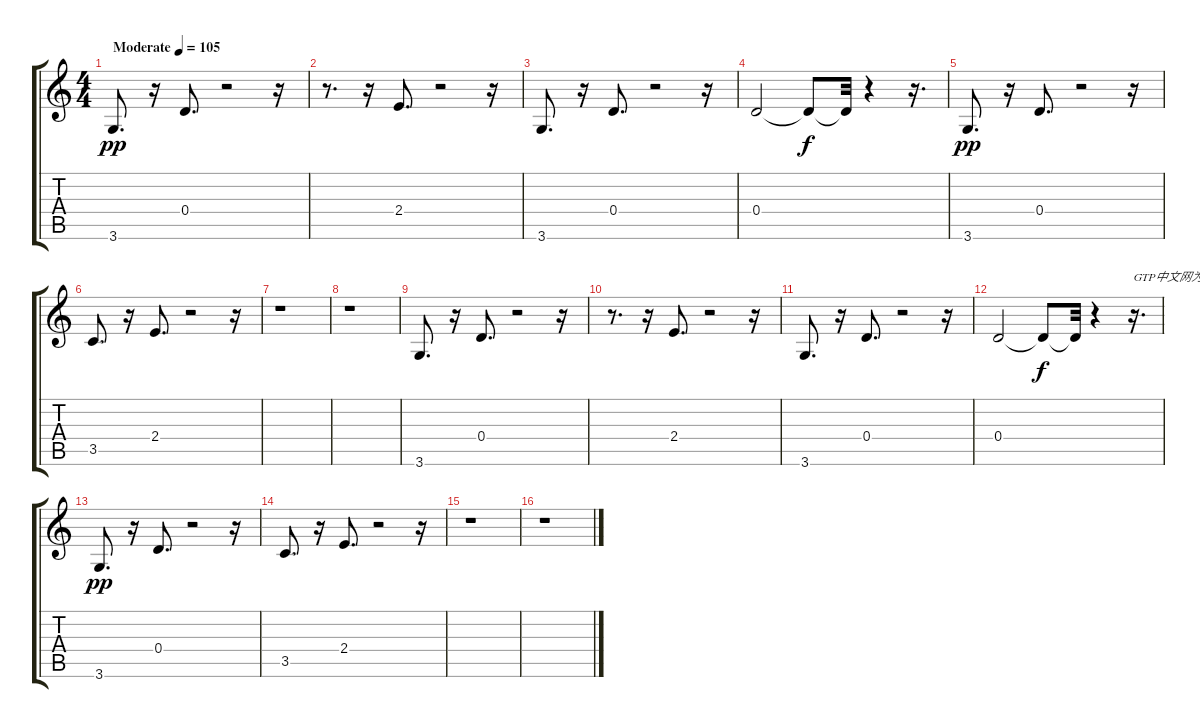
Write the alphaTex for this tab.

\track "" {instrument acousticguitarsteel}
\staff {score tabs}
\tuning (E4 B3 G3 D3 A2 E2) {hide}
\ts (4 4)
\tempo (105 "Moderate")
\clef g2
\ks c
3.6.8{d dy pp instrument acousticguitarsteel} r.16 0.4.8{d} r.2 r.16 |
r.8{d} r.16 2.4.8{d} r.2 r.16 |
3.6.8{d} r.16 0.4.8{d} r.2 r.16 |
0.4.2 0.4{t}.8{dy f} 0.4{t}.32 r.4 r.16{d} |
3.6.8{d dy pp} r.16 0.4.8{d} r.2 r.16 |
3.5.8{d} r.16 2.4.8{d} r.2 r.16 |
r.1 |
r.1 |
3.6.8{d} r.16 0.4.8{d} r.2 r.16 |
r.8{d} r.16 2.4.8{d} r.2 r.16 |
3.6.8{d} r.16 0.4.8{d} r.2 r.16 |
0.4.2 0.4{t}.8{dy f} 0.4{t}.32 r.4 r.16{d txt "GTP中文网为您提供优秀的谱子"} |
3.6.8{d dy pp} r.16 0.4.8{d} r.2 r.16 |
3.5.8{d} r.16 2.4.8{d} r.2 r.16 |
r.1 |
r.1
